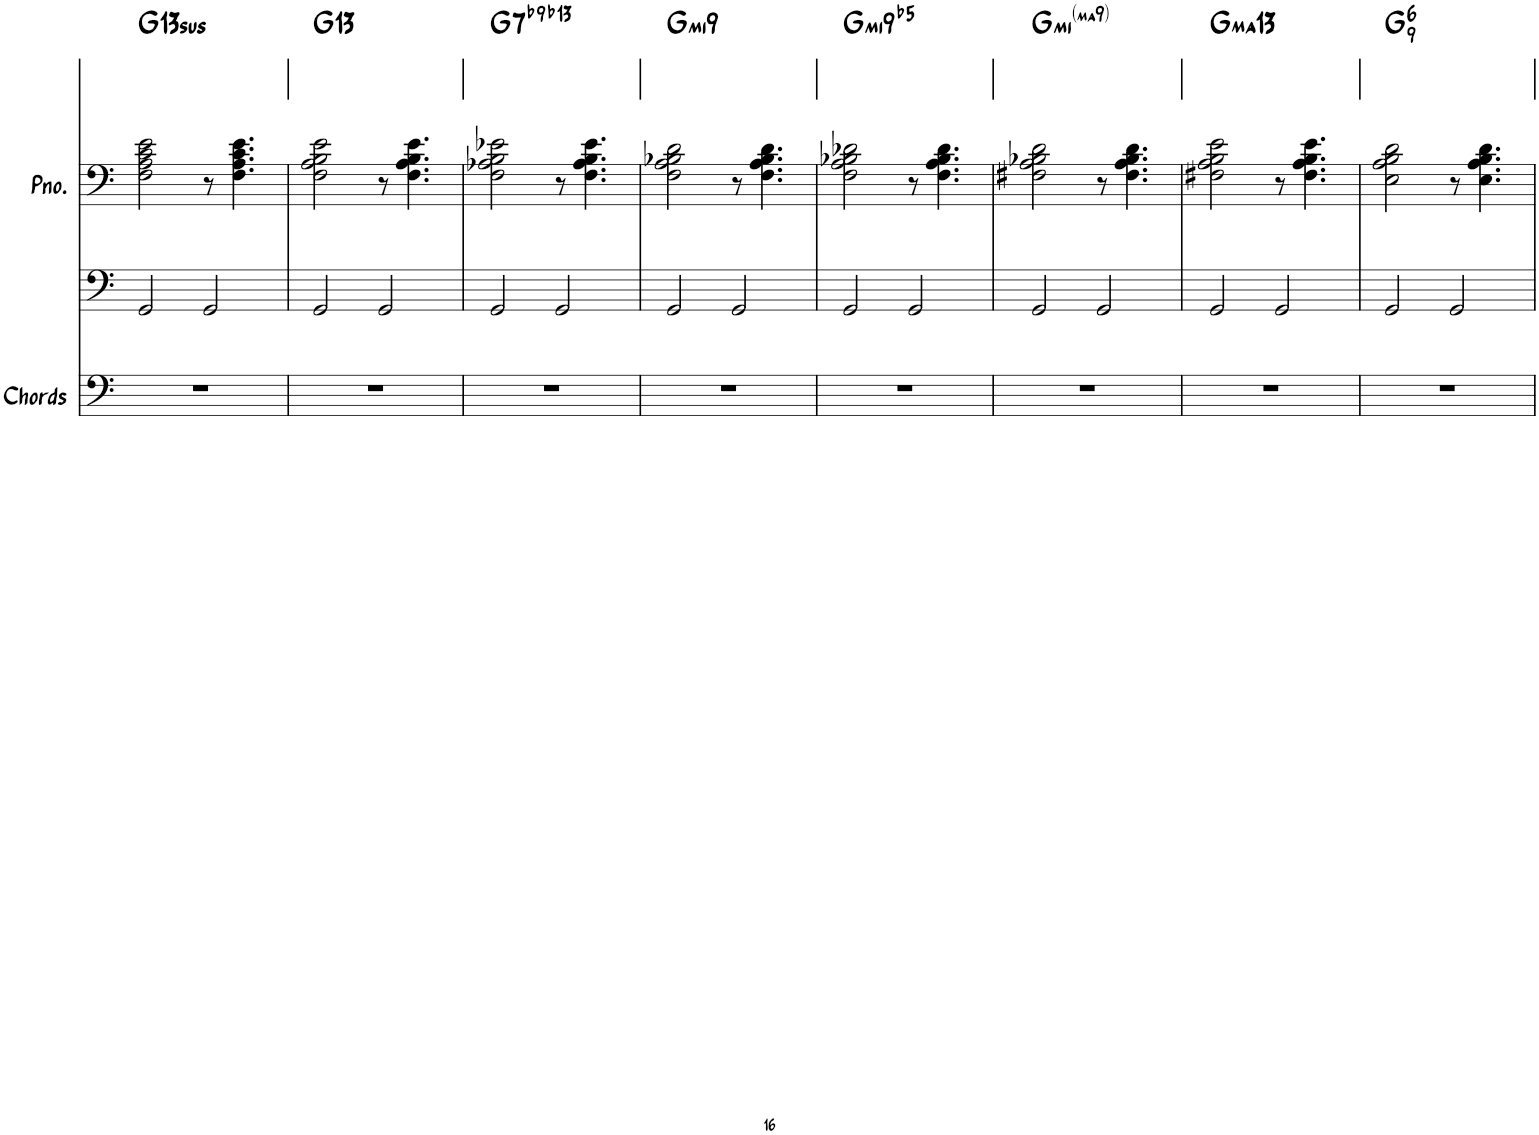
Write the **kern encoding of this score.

**kern	**kern	**kern	**kern	**harte
*part2	*part1	*part1	*part1	*part1
*staff4	*staff3	*staff2	*staff1	*
*I"Chords	*I"Piano	*	*	*
*I'Chords	*I'Pno.	*	*	*
!!LO:PB:g=z
*clefF4	*clefF4	*clefF4	*clefG2	*
*k[]	*k[]	*k[]	*k[]	*
*M4/4	*M4/4	*M4/4	*M4/4	*
=153	=153	=153	=153	=153
!	!	!	!	!LO:H:kt=13sus
1r	2GG/	2F\ 2A\ 2c\ 2e\	1ryy	G:sus4(7,9,11,13)
.	2GG/	8r	.	.
.	.	4.F\ 4.A\ 4.c\ 4.e\	.	.
=154	=154	=154	=154	=154
!	!	!	!	!LO:H:kt=13
1r	2GG/	2F\ 2A\ 2B\ 2e\	1ryy	G:9(11,13)
.	2GG/	8r	.	.
.	.	4.F\ 4.A\ 4.B\ 4.e\	.	.
=155	=155	=155	=155	=155
!	!	!	!	!LO:H:kt=7
1r	2GG/	2F\ 2A-X\ 2B\ 2e-X\	1ryy	G:7(b9,b13)
.	2GG/	8r	.	.
.	.	4.F\ 4.A-\ 4.B\ 4.e-\	.	.
=156	=156	=156	=156	=156
!	!	!	!	!LO:H:kt=mi9
1r	2GG/	2F\ 2A\ 2B-X\ 2d\	1ryy	G:min9
.	2GG/	8r	.	.
.	.	4.F\ 4.A\ 4.B-\ 4.d\	.	.
=157	=157	=157	=157	=157
!	!	!	!	!LO:H:kt=mi9
1r	2GG/	2F\ 2A\ 2B-X\ 2d-X\	1ryy	G:(b3,b5,b7,9)
.	2GG/	8r	.	.
.	.	4.F\ 4.A\ 4.B-\ 4.d-\	.	.
=158	=158	=158	=158	=158
!	!	!	!	!LO:H:kt=mima7
1r	2GG/	2F#X\ 2A\ 2B-X\ 2d\	1ryy	G:minmaj7(9)
.	2GG/	8r	.	.
.	.	4.F#\ 4.A\ 4.B-\ 4.d\	.	.
=159	=159	=159	=159	=159
!	!	!	!	!LO:H:kt=ma13
1r	2GG/	2F#X\ 2A\ 2B\ 2e\	1ryy	G:maj9(11,13)
.	2GG/	8r	.	.
.	.	4.F#\ 4.A\ 4.B\ 4.e\	.	.
=160	=160	=160	=160	=160
!	!	!	!	!LO:H:kt=6
1r	2GG/	2E\ 2A\ 2B\ 2d\	1ryy	G:maj6(9)
.	2GG/	8r	.	.
.	.	4.E\ 4.A\ 4.B\ 4.d\	.	.
=	=	=	=	=
*-	*-	*-	*-	*-
